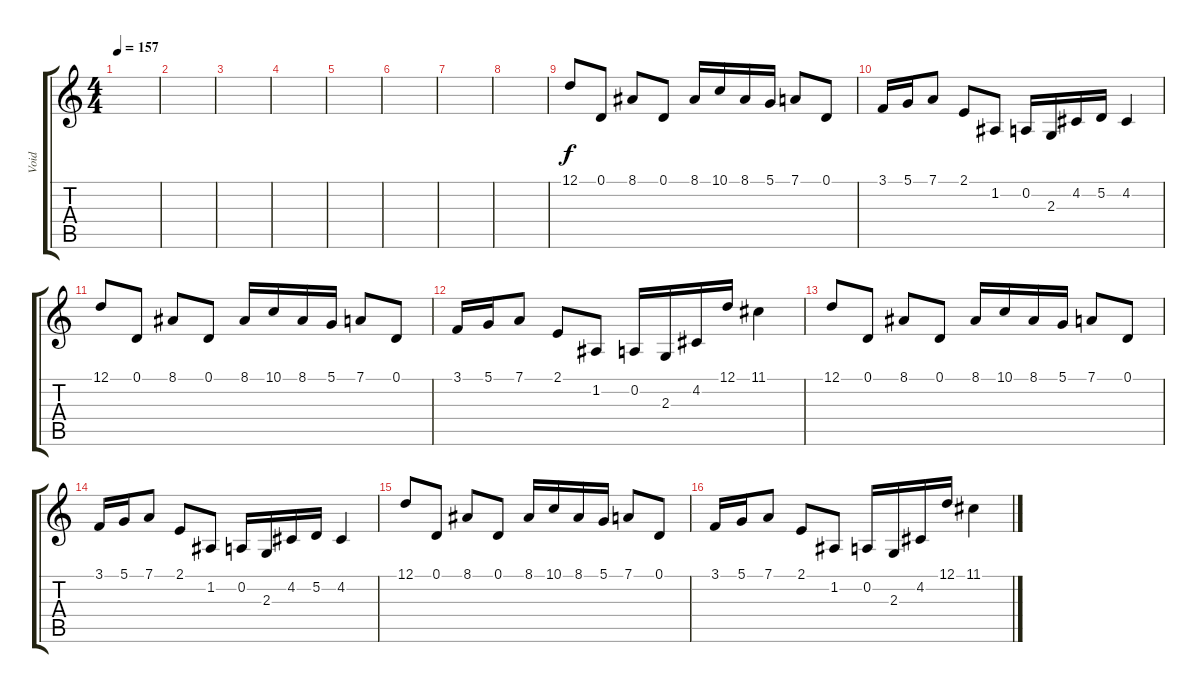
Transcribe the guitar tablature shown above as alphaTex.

\track ("Void" "Void") {instrument clarinet}
\staff {score tabs}
\tuning (D4 A3 F3 C3 G2 C2) {hide}
\ts (4 4)
\tempo 157
\clef g2
\ks c
|
|
|
|
|
|
|
|
12.1.8{volume 9 balance 1 instrument kalimba} 0.1.8 8.1.8 0.1.8 8.1.16 10.1.16 8.1.16 5.1.16 7.1.8 0.1.8 |
3.1.16 5.1.16 7.1.8 2.1.8 1.2.8 0.2.16 2.3.16 4.2.16 5.2.16 4.2.4 |
12.1.8 0.1.8 8.1.8 0.1.8 8.1.16 10.1.16 8.1.16 5.1.16 7.1.8 0.1.8 |
3.1.16 5.1.16 7.1.8 2.1.8 1.2.8 0.2.16 2.3.16 4.2.16 12.1.16 11.1.4 |
12.1.8 0.1.8 8.1.8 0.1.8 8.1.16 10.1.16 8.1.16 5.1.16 7.1.8 0.1.8 |
3.1.16 5.1.16 7.1.8 2.1.8 1.2.8 0.2.16 2.3.16 4.2.16 5.2.16 4.2.4 |
12.1.8 0.1.8 8.1.8 0.1.8 8.1.16 10.1.16 8.1.16 5.1.16 7.1.8 0.1.8 |
3.1.16 5.1.16 7.1.8 2.1.8 1.2.8 0.2.16 2.3.16 4.2.16 12.1.16 11.1.4
